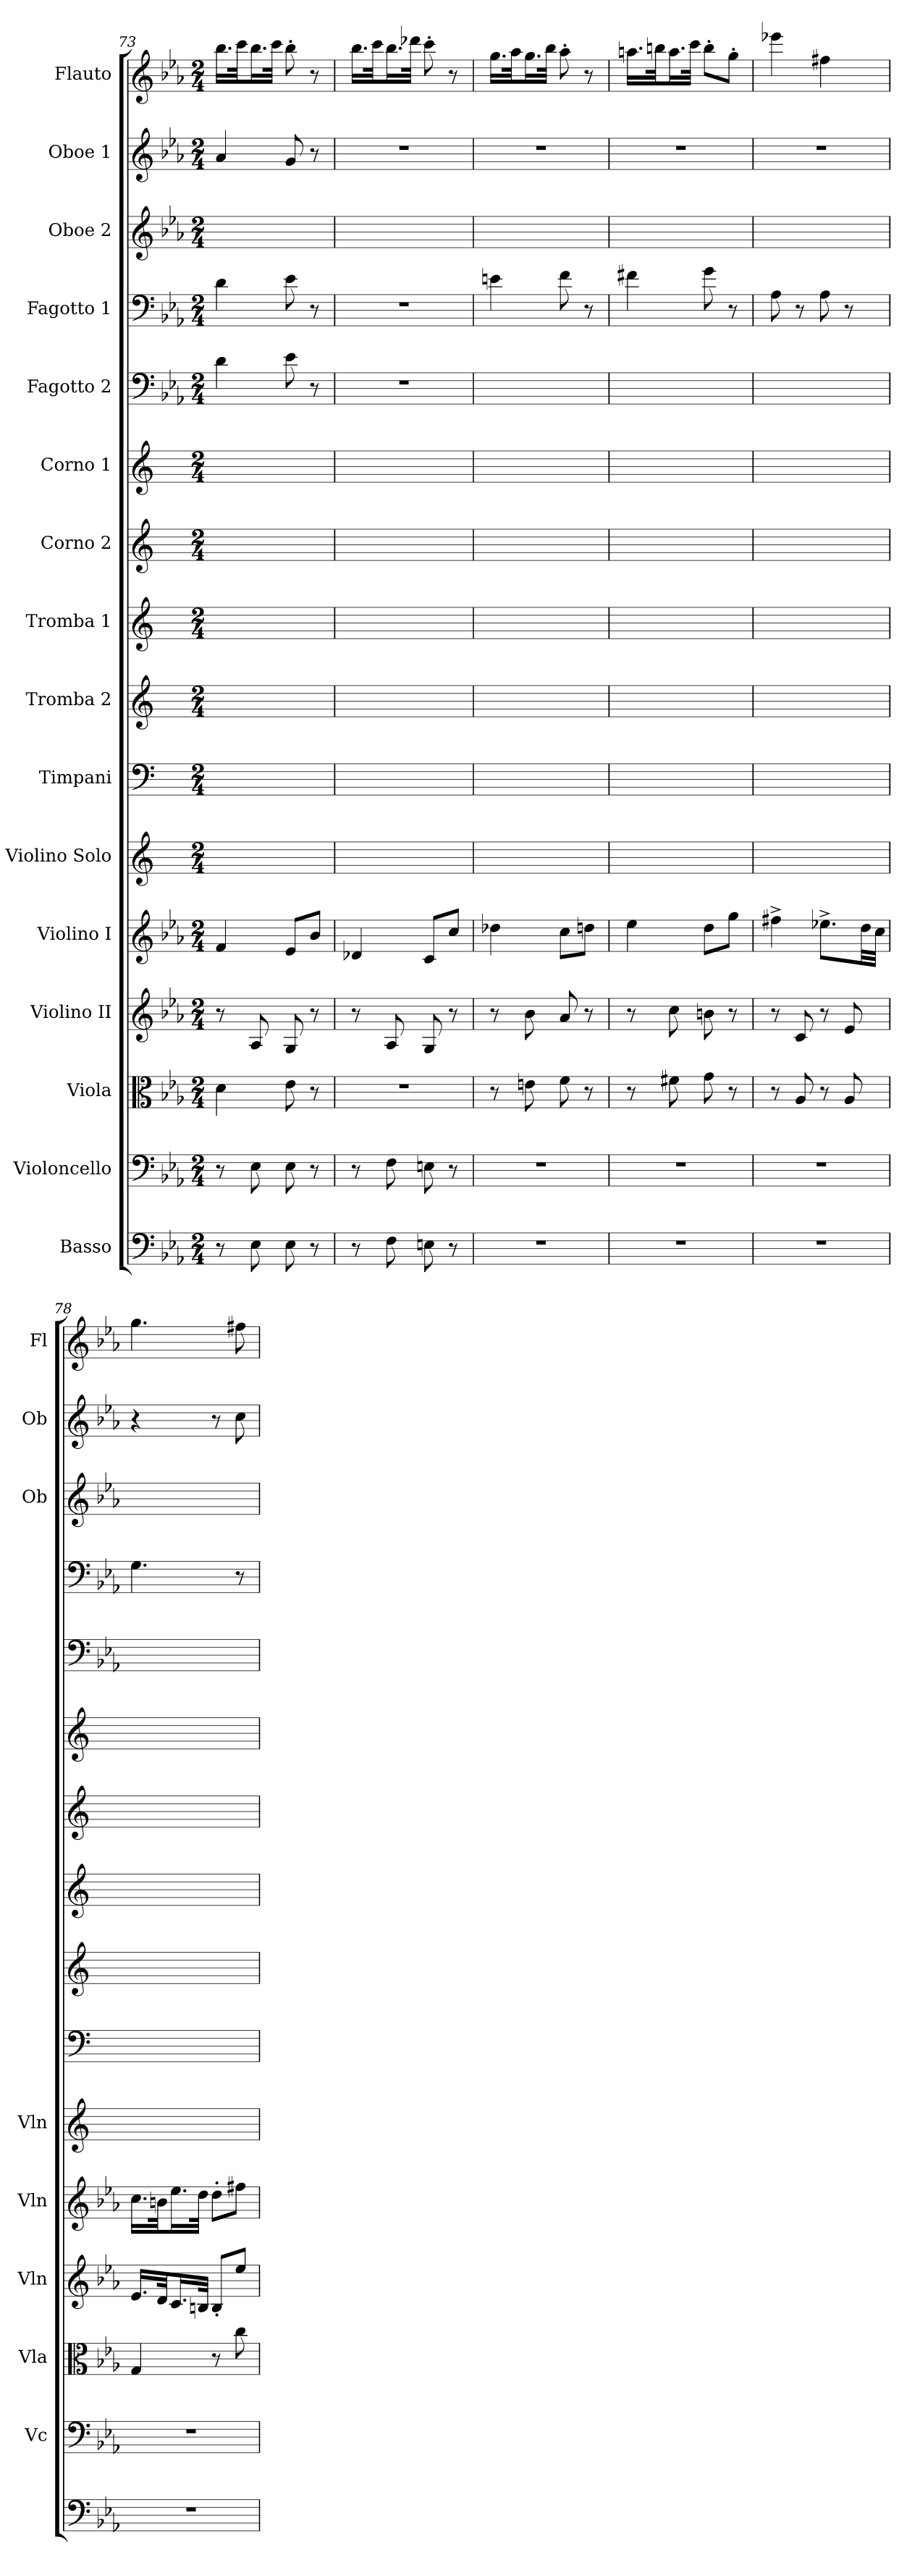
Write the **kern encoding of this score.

**kern	**kern	**kern	**kern	**kern	**kern	**kern	**kern	**kern	**kern	**kern	**kern	**kern	**kern	**kern	**kern
*part16	*part15	*part14	*part13	*part12	*part11	*part10	*part9	*part8	*part7	*part6	*part5	*part4	*part3	*part2	*part1
*staff16	*staff15	*staff14	*staff13	*staff12	*staff11	*staff10	*staff9	*staff8	*staff7	*staff6	*staff5	*staff4	*staff3	*staff2	*staff1
*I"Basso	*I"Violoncello	*I"Viola	*I"Violino II	*I"Violino I	*I"Violino Solo	*I"Timpani	*I"Tromba 2	*I"Tromba 1	*I"Corno 2	*I"Corno 1	*I"Fagotto 2	*I"Fagotto 1	*I"Oboe 2	*I"Oboe 1	*I"Flauto
*	*I'Vc	*I'Vla	*I'Vln	*I'Vln	*I'Vln	*	*	*	*	*	*	*	*I'Ob	*I'Ob	*I'Fl
*clefF4	*clefF4	*clefC3	*clefG2	*clefG2	*clefG2	*clefF4	*clefG2	*clefG2	*clefG2	*clefG2	*clefF4	*clefF4	*clefG2	*clefG2	*clefG2
*ITrd7c12	*	*	*	*	*	*	*ITrd1c2	*ITrd1c2	*ITrd7c12	*ITrd7c12	*	*	*	*	*
*k[b-e-a-]	*k[b-e-a-]	*k[b-e-a-]	*k[b-e-a-]	*k[b-e-a-]	*	*	*	*	*	*	*k[b-e-a-]	*k[b-e-a-]	*k[b-e-a-]	*k[b-e-a-]	*k[b-e-a-]
*M2/4	*M2/4	*M2/4	*M2/4	*M2/4	*M2/4	*M2/4	*M2/4	*M2/4	*M2/4	*M2/4	*M2/4	*M2/4	*M2/4	*M2/4	*M2/4
=73	=73	=73	=73	=73	=73	=73	=73	=73	=73	=73	=73	=73	=73	=73	=73
8r	8r	4d	8r	4f	2ryy	2ryy	2ryy	2ryy	2ryy	2ryy	4d	4d	2ryy	4a-	16.bb-\LL
.	.	.	.	.	.	.	.	.	.	.	.	.	.	.	32ccc\Jk
8EE-	8E-	.	8A-	.	.	.	.	.	.	.	.	.	.	.	16.bb-\L
.	.	.	.	.	.	.	.	.	.	.	.	.	.	.	32ccc\JJk
8EE-	8E-	8e-	8G	8e-/L	.	.	.	.	.	.	8e-	8e-	.	8g	8bb-'
8r	8r	8r	8r	8b-/J	.	.	.	.	.	.	8r	8r	.	8r	8r
=74	=74	=74	=74	=74	=74	=74	=74	=74	=74	=74	=74	=74	=74	=74	=74
8r	8r	2r	8r	4d-X	2ryy	2ryy	2ryy	2ryy	2ryy	2ryy	2r	2r	2ryy	2r	16.bb-\LL
.	.	.	.	.	.	.	.	.	.	.	.	.	.	.	32ccc\Jk
8FF	8F	.	8A-	.	.	.	.	.	.	.	.	.	.	.	16.bb-\L
.	.	.	.	.	.	.	.	.	.	.	.	.	.	.	32ddd-X\JJk
8EEn	8En	.	8G	8c/L	.	.	.	.	.	.	.	.	.	.	8ccc'
8r	8r	.	8r	8cc/J	.	.	.	.	.	.	.	.	.	.	8r
=75	=75	=75	=75	=75	=75	=75	=75	=75	=75	=75	=75	=75	=75	=75	=75
2r	2r	8r	8r	4dd-X	2ryy	2ryy	2ryy	2ryy	2ryy	2ryy	2ryy	4en	2ryy	2r	16.gg\LL
.	.	.	.	.	.	.	.	.	.	.	.	.	.	.	32aa-\Jk
.	.	8en	8b-	.	.	.	.	.	.	.	.	.	.	.	16.gg\L
.	.	.	.	.	.	.	.	.	.	.	.	.	.	.	32bb-\JJk
.	.	8f	8a-	8cc\L	.	.	.	.	.	.	.	8f	.	.	8aa-'
.	.	8r	8r	8ddn\J	.	.	.	.	.	.	.	8r	.	.	8r
=76	=76	=76	=76	=76	=76	=76	=76	=76	=76	=76	=76	=76	=76	=76	=76
2r	2r	8r	8r	4ee-	2ryy	2ryy	2ryy	2ryy	2ryy	2ryy	2ryy	4f#X	2ryy	2r	16.aan\LL
.	.	.	.	.	.	.	.	.	.	.	.	.	.	.	32bbn\Jk
.	.	8f#X	8cc	.	.	.	.	.	.	.	.	.	.	.	16.aa\L
.	.	.	.	.	.	.	.	.	.	.	.	.	.	.	32ccc\JJk
.	.	8g	8bn	8dd\L	.	.	.	.	.	.	.	8g	.	.	8bb'\L
.	.	8r	8r	8gg\J	.	.	.	.	.	.	.	8r	.	.	8gg'\J
=77	=77	=77	=77	=77	=77	=77	=77	=77	=77	=77	=77	=77	=77	=77	=77
2r	2r	8r	8r	4ff#X^	2ryy	2ryy	2ryy	2ryy	2ryy	2ryy	2ryy	8A-	2ryy	2r	4eee-X
.	.	8A-	8c	.	.	.	.	.	.	.	.	8r	.	.	.
.	.	8r	8r	8.ee-X^\L	.	.	.	.	.	.	.	8A-	.	.	4ff#X
.	.	8A-	8e-	.	.	.	.	.	.	.	.	8r	.	.	.
.	.	.	.	32dd\LL	.	.	.	.	.	.	.	.	.	.	.
.	.	.	.	32cc\JJJ	.	.	.	.	.	.	.	.	.	.	.
=78	=78	=78	=78	=78	=78	=78	=78	=78	=78	=78	=78	=78	=78	=78	=78
2r	2r	4G	16.e-/LL	16.cc\LL	2ryy	2ryy	2ryy	2ryy	2ryy	2ryy	2ryy	4.G	2ryy	4r	4.gg
.	.	.	32d/Jk	32bn\Jk	.	.	.	.	.	.	.	.	.	.	.
.	.	.	16.c/L	16.ee-\L	.	.	.	.	.	.	.	.	.	.	.
.	.	.	32Bn/JJk	32dd\JJk	.	.	.	.	.	.	.	.	.	.	.
.	.	8r	8B'/L	8dd'\L	.	.	.	.	.	.	.	.	.	8r	.
.	.	8cc	8ee-/J	8ff#X\J	.	.	.	.	.	.	.	8r	.	8cc	8ff#X
=	=	=	=	=	=	=	=	=	=	=	=	=	=	=	=
*-	*-	*-	*-	*-	*-	*-	*-	*-	*-	*-	*-	*-	*-	*-	*-
